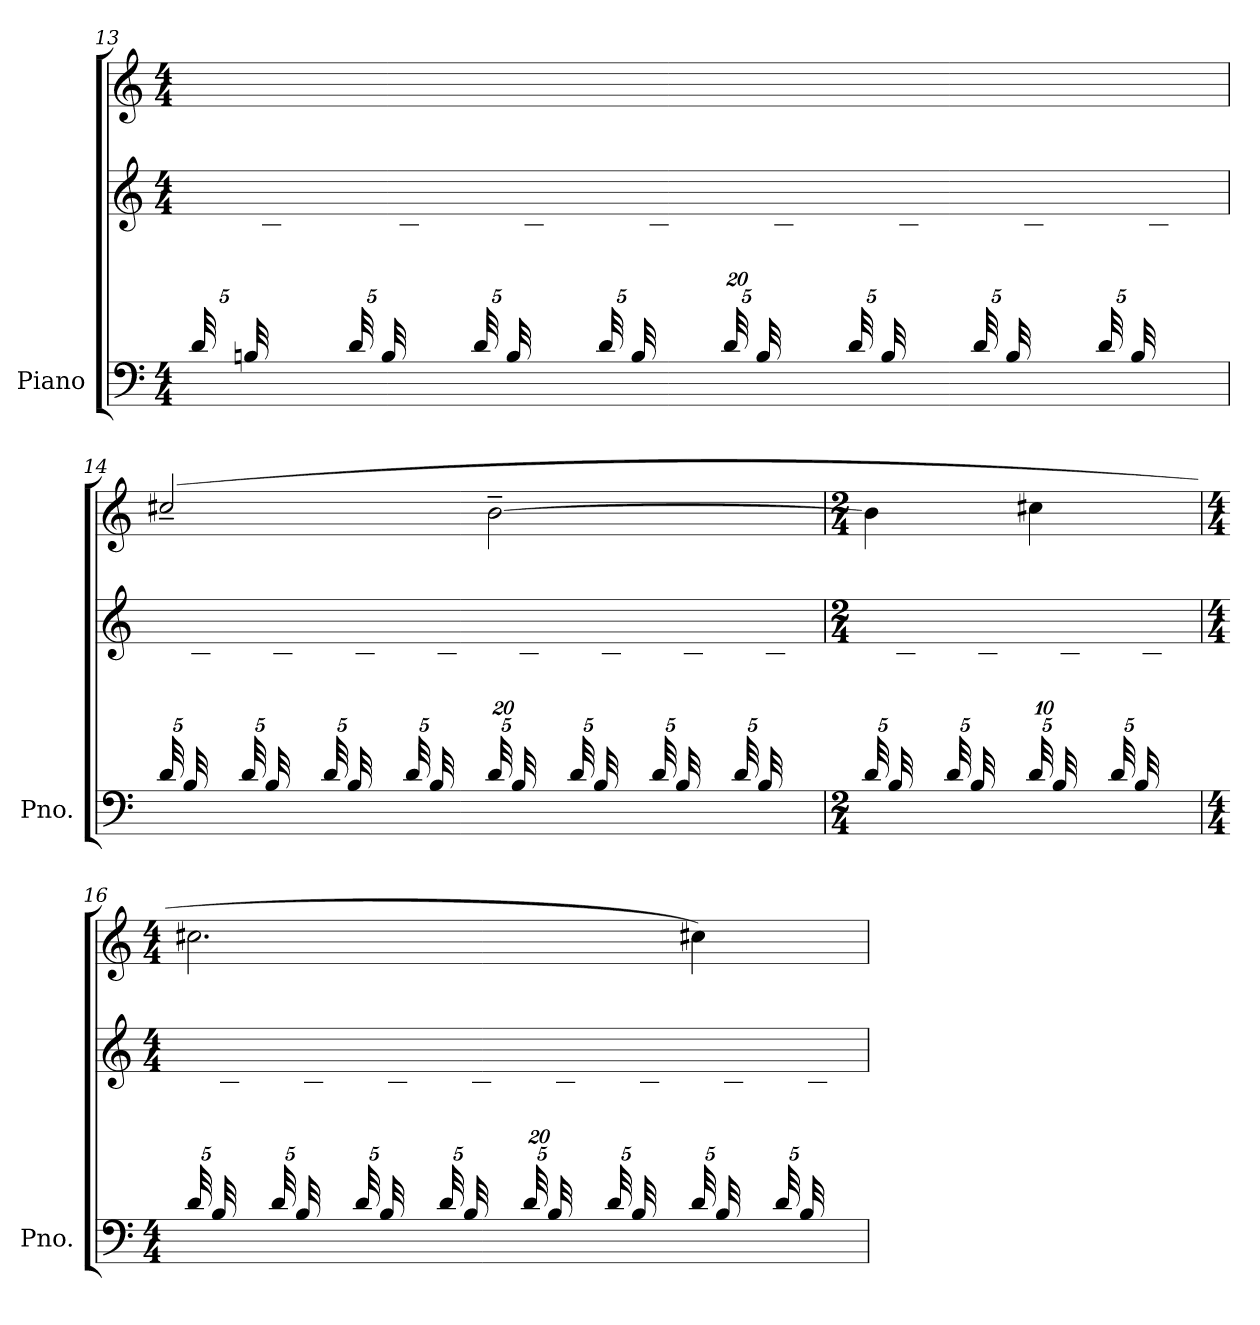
**kern	**kern	**kern
*part1	*part1	*part1
*staff3	*staff2	*staff1
*I"Piano	*	*
*I'Pno.	*	*
!!LO:LB:g=z
*clefF4	*clefG2	*clefG2
*k[]	*k[]	*k[]
*M4/4	*M4/4	*M4/4
*Xbrackettup	*	*
=13	=13	=13
*^	*	*
40d/LLL	1ryy	20ryy	1ryy
40Bn/	.	.	.
20.ryy	.	40c#X\	.
.	.	40f\	.
.	.	40gn\JJJ	.
40d/LLL	.	20ryy	.
40B/	.	.	.
20.ryy	.	40c#\	.
.	.	40f\	.
.	.	40g\JJJ	.
40d/LLL	.	20ryy	.
40B/	.	.	.
20.ryy	.	40c#\	.
.	.	40f\	.
.	.	40g\JJJ	.
40d/LLL	.	20ryy	.
40B/	.	.	.
20.ryy	.	40c#\	.
.	.	40f\	.
.	.	40g\JJJ	.
40d/LLL	.	20ryy	.
40B/	.	.	.
20.ryy	.	40c#\	.
.	.	40f\	.
.	.	40g\JJJ	.
40d/LLL	.	20ryy	.
40B/	.	.	.
20.ryy	.	40c#\	.
.	.	40f\	.
.	.	40g\JJJ	.
40d/LLL	.	20ryy	.
40B/	.	.	.
20.ryy	.	40c#\	.
.	.	40f\	.
.	.	40g\JJJ	.
40d/LLL	.	20ryy	.
40B/	.	.	.
20.ryy	.	40c#\	.
.	.	40f\	.
.	.	40g\JJJ	.
!!LO:PB:g=z
=14	=14	=14	=14
40d/LLL	1ryy	20ryy	(>2cc#X~/
40B/	.	.	.
20.ryy	.	40c#X\	.
.	.	40f\	.
.	.	40g\JJJ	.
40d/LLL	.	20ryy	.
40B/	.	.	.
20.ryy	.	40c#\	.
.	.	40f\	.
.	.	40g\JJJ	.
40d/LLL	.	20ryy	.
40B/	.	.	.
20.ryy	.	40c#\	.
.	.	40f\	.
.	.	40g\JJJ	.
40d/LLL	.	20ryy	.
40B/	.	.	.
20.ryy	.	40c#\	.
.	.	40f\	.
.	.	40g\JJJ	.
40d/LLL	.	20ryy	[2b~\
40B/	.	.	.
20.ryy	.	40c#\	.
.	.	40f\	.
.	.	40g\JJJ	.
40d/LLL	.	20ryy	.
40B/	.	.	.
20.ryy	.	40c#\	.
.	.	40f\	.
.	.	40g\JJJ	.
40d/LLL	.	20ryy	.
40B/	.	.	.
20.ryy	.	40c#\	.
.	.	40f\	.
.	.	40g\JJJ	.
40d/LLL	.	20ryy	.
40B/	.	.	.
20.ryy	.	40c#\	.
.	.	40f\	.
.	.	40g\JJJ	.
!!LO:LB:g=z
=15	=15	=15	=15
*M2/4	*	*M2/4	*M2/4
40d/LLL	2ryy	20ryy	4b\]
40B/	.	.	.
20.ryy	.	40c#X\	.
.	.	40f\	.
.	.	40g\JJJ	.
40d/LLL	.	20ryy	.
40B/	.	.	.
20.ryy	.	40c#\	.
.	.	40f\	.
.	.	40g\JJJ	.
40d/LLL	.	20ryy	4cc#X\
40B/	.	.	.
20.ryy	.	40c#\	.
.	.	40f\	.
.	.	40g\JJJ	.
40d/LLL	.	20ryy	.
40B/	.	.	.
20.ryy	.	40c#\	.
.	.	40f\	.
.	.	40g\JJJ	.
!!LO:LB:g=z
=16	=16	=16	=16
*M4/4	*	*M4/4	*M4/4
40d/LLL	1ryy	20ryy	2.cc#X\
40B/	.	.	.
20.ryy	.	40c#X\	.
.	.	40f\	.
.	.	40g\JJJ	.
40d/LLL	.	20ryy	.
40B/	.	.	.
20.ryy	.	40c#\	.
.	.	40f\	.
.	.	40g\JJJ	.
40d/LLL	.	20ryy	.
40B/	.	.	.
20.ryy	.	40c#\	.
.	.	40f\	.
.	.	40g\JJJ	.
40d/LLL	.	20ryy	.
40B/	.	.	.
20.ryy	.	40c#\	.
.	.	40f\	.
.	.	40g\JJJ	.
40d/LLL	.	20ryy	.
40B/	.	.	.
20.ryy	.	40c#\	.
.	.	40f\	.
.	.	40g\JJJ	.
40d/LLL	.	20ryy	.
40B/	.	.	.
20.ryy	.	40c#\	.
.	.	40f\	.
.	.	40g\JJJ	.
40d/LLL	.	20ryy	4cc#X\)
40B/	.	.	.
20.ryy	.	40c#\	.
.	.	40f\	.
.	.	40g\JJJ	.
40d/LLL	.	20ryy	.
40B/	.	.	.
20.ryy	.	40c#\	.
.	.	40f\	.
.	.	40g\JJJ	.
*v	*v	*	*
=	=	=
*-	*-	*-
